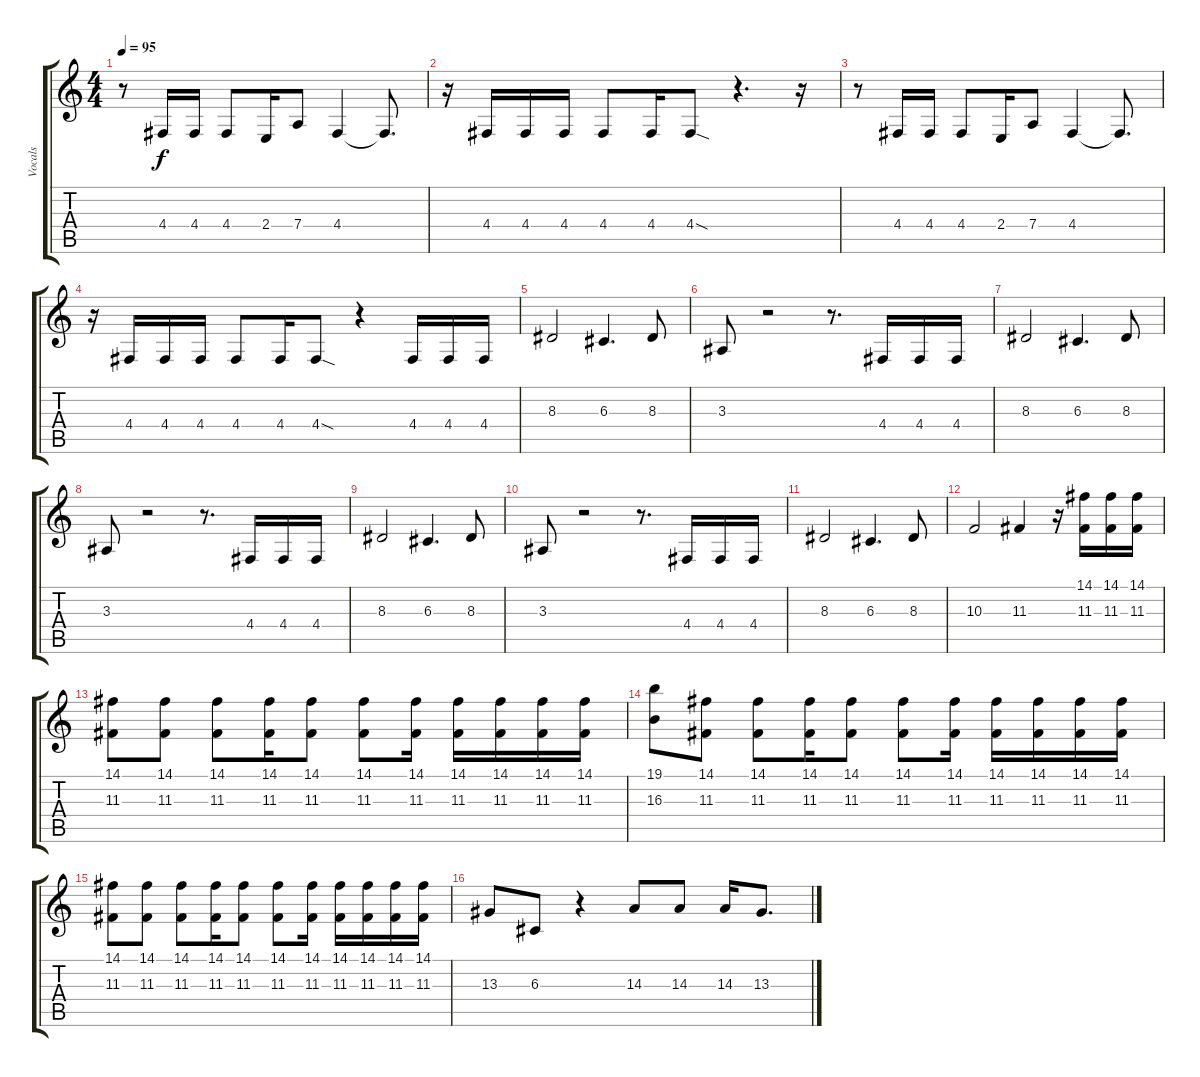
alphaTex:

\track ("Vocals" "Vocals") {instrument flute}
\staff {score tabs}
\tuning (E4 B3 G3 D3 A2 E2) {hide}
\ts (4 4)
\tempo 95
\clef g2
\ks c
r.8{dy f} 4.4.16 4.4.16 4.4.8 2.4.16 7.4.8 4.4.4 4.4{t}.8{d} |
r.16 4.4.16 4.4.16 4.4.16 4.4.8 4.4.16 4.4{sod}.8 r.4{d} r.16 |
r.8 4.4.16 4.4.16 4.4.8 2.4.16 7.4.8 4.4.4 4.4{t}.8{d} |
r.16 4.4.16 4.4.16 4.4.16 4.4.8 4.4.16 4.4{sod}.8 r.4 4.4.16 4.4.16 4.4.16 |
8.3.2 6.3.4{d} 8.3.8 |
3.3.8 r.2 r.8{d} 4.4.16 4.4.16 4.4.16 |
8.3.2 6.3.4{d} 8.3.8 |
3.3.8 r.2 r.8{d} 4.4.16 4.4.16 4.4.16 |
8.3.2 6.3.4{d} 8.3.8 |
3.3.8 r.2 r.8{d} 4.4.16 4.4.16 4.4.16 |
8.3.2 6.3.4{d} 8.3.8 |
10.3.2 11.3.4 r.16 (14.1 11.3).16 (14.1 11.3).16 (14.1 11.3).16 |
(14.1 11.3).8 (14.1 11.3).8 (14.1 11.3).8 (14.1 11.3).16 (14.1 11.3).8 (14.1 11.3).8 (14.1 11.3).16 (14.1 11.3).16 (14.1 11.3).16 (14.1 11.3).16 (14.1 11.3).16 |
(19.1 16.3).8 (14.1 11.3).8 (14.1 11.3).8 (14.1 11.3).16 (14.1 11.3).8 (14.1 11.3).8 (14.1 11.3).16 (14.1 11.3).16 (14.1 11.3).16 (14.1 11.3).16 (14.1 11.3).16 |
(14.1 11.3).8 (14.1 11.3).8 (14.1 11.3).8 (14.1 11.3).16 (14.1 11.3).8 (14.1 11.3).8 (14.1 11.3).16 (14.1 11.3).16 (14.1 11.3).16 (14.1 11.3).16 (14.1 11.3).16 |
13.3.8 6.3.8 r.4 14.3.8 14.3.8 14.3.16 13.3.8{d}
